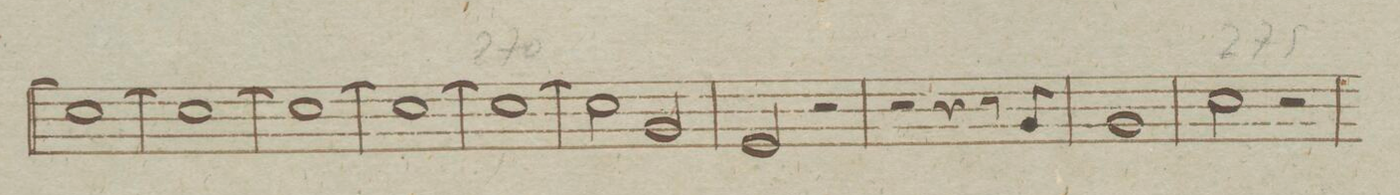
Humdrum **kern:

**kern	**dynam
*I"Corno Secondo in Es.	*
*clefG2	*
*k[b-e-a-d-]	*
*met(c)	*
*M4/4	*
1e-_	.
=263	=263
1e-_	.
=264	=264
1e-_	.
=265	=265
1e-_	.
=266	=266
1e-_	.
=267	=267
2e-\]	.
2B-/	.
=268	=268
2G/	.
2r	.
=269	=269
2r	.
4r	.
8r	.
8B-/	.
=270	=270
1B-	.
=271	=271
2e-\	.
2r	.
=272	=272
*-	*-
